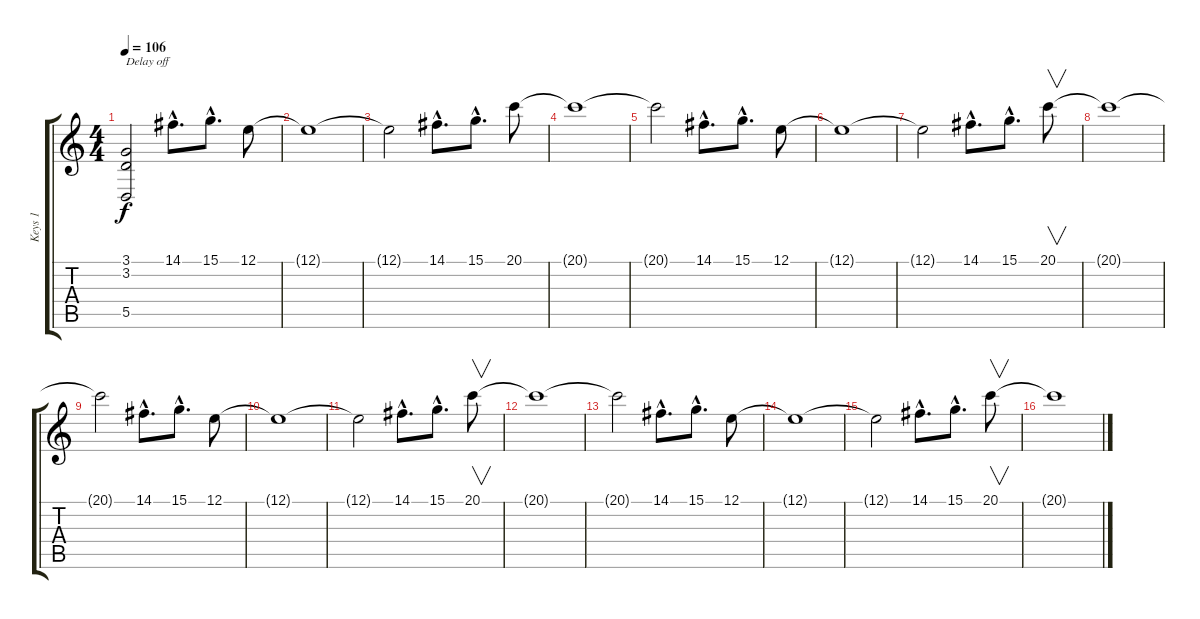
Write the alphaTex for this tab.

\track ("Keys 1" "Keys 1") {instrument synthstrings1}
\staff {score tabs}
\tuning (E4 B3 G3 D3 A2 E2) {hide}
\ts (4 4)
\tempo 106
\clef g2
\ks c
(3.1{t} 3.2 5.5).2{txt "Delay off" dy f} 14.1{hac}.8{d} 15.1{hac}.8{d} 12.1.8 |
12.1{t}.1 |
12.1{t}.2 14.1{hac}.8{d} 15.1{hac}.8{d} 20.1.8 |
20.1{t}.1 |
20.1{t}.2 14.1{hac}.8{d} 15.1{hac}.8{d} 12.1.8 |
12.1{t}.1 |
12.1{t}.2 14.1{hac}.8{d} 15.1{hac}.8{d} 20.1.8{v} |
20.1{t}.1 |
20.1{t}.2 14.1{hac}.8{d} 15.1{hac}.8{d} 12.1.8 |
12.1{t}.1 |
12.1{t}.2 14.1{hac}.8{d} 15.1{hac}.8{d} 20.1.8{v} |
20.1{t}.1 |
20.1{t}.2 14.1{hac}.8{d} 15.1{hac}.8{d} 12.1.8 |
12.1{t}.1 |
12.1{t}.2 14.1{hac}.8{d} 15.1{hac}.8{d} 20.1.8{v} |
20.1{t}.1
